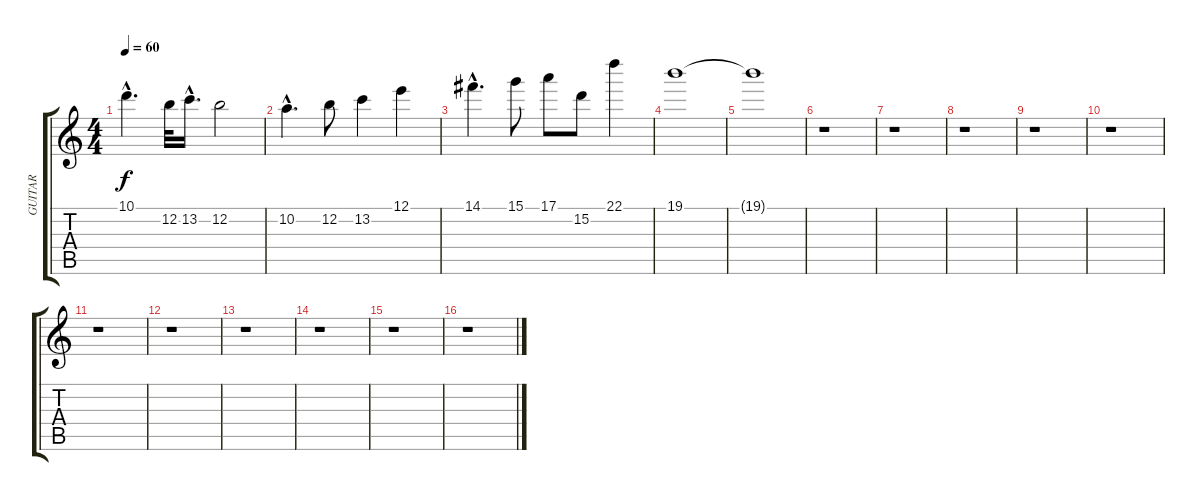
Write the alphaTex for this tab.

\track (" GUITAR" " GUITAR") {instrument distortionguitar}
\staff {score tabs}
\tuning (E4 B3 G3 D3 A2 E2) {hide}
\ts (4 4)
\tempo 60
\clef g2
\ks c
10.1{hac}.4{d dy f} 12.2.32 13.2{hac}.16{d} 12.2.2 |
10.2{hac}.4{d} 12.2.8 13.2.4 12.1.4 |
14.1{hac}.4{d} 15.1.8 17.1.8 15.2.8 22.1.4 |
19.1.1 |
19.1{t}.1 |
r.1 |
r.1 |
r.1 |
r.1 |
r.1 |
r.1 |
r.1 |
r.1 |
r.1 |
r.1 |
r.1
